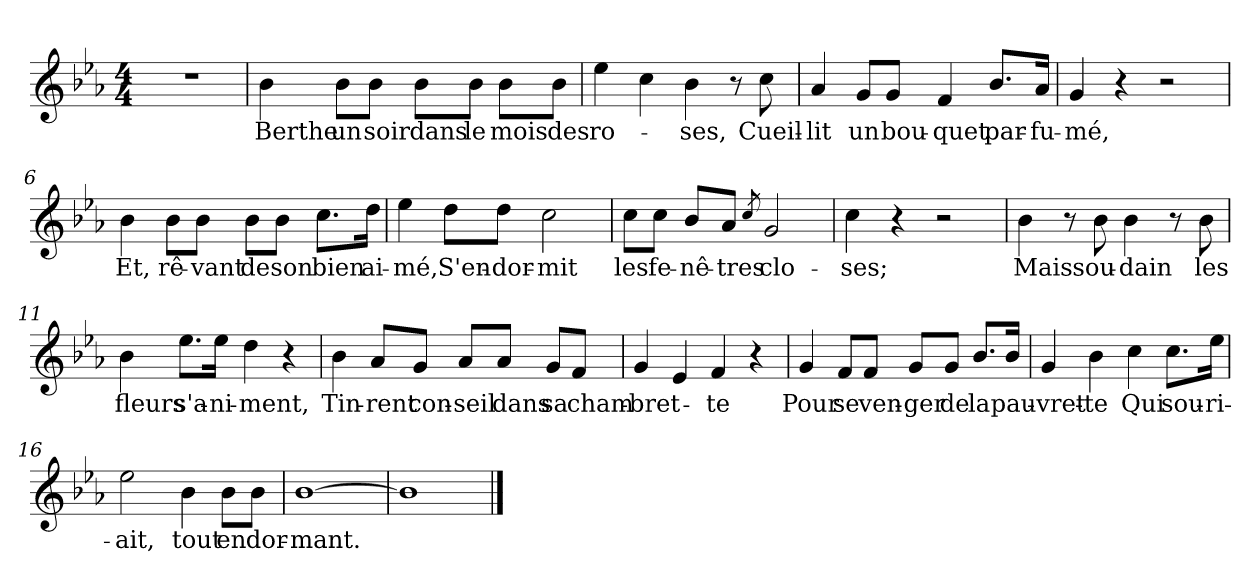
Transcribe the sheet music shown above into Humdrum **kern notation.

**kern	**text
*part1	*part1
*staff1	*staff1
*clefG2	*
*k[b-e-a-]	*
*M4/4	*
=1	=1
1r	.
=2	=2
!	!LO:LY:b
4b-\	Berthe
!	!LO:LY:b
8b-\L	un
!	!LO:LY:b
8b-\J	soir
!	!LO:LY:b
8b-\L	dans
!	!LO:LY:b
8b-\J	le
!	!LO:LY:b
8b-\L	mois
!	!LO:LY:b
8b-\J	des
=3	=3
!	!LO:LY:b
4ee-\	ro-
4cc\	.
!	!LO:LY:b
4b-\	-ses,
8r	.
!	!LO:LY:b
8cc\	Cueil-
=4	=4
!	!LO:LY:b
4a-/	-lit
!	!LO:LY:b
8g/L	un
!	!LO:LY:b
8g/J	bou-
!	!LO:LY:b
4f/	-quet
!	!LO:LY:b
8.b-/L	par-
!	!LO:LY:b
16a-/Jk	-fu-
=5	=5
!	!LO:LY:b
4g/	-mé,
4r	.
2r	.
=6	=6
!	!LO:LY:b
4b-\	Et,
!	!LO:LY:b
8b-\L	rê-
!	!LO:LY:b
8b-\J	-vant
!	!LO:LY:b
8b-\L	de
!	!LO:LY:b
8b-\J	son
!	!LO:LY:b
8.cc\L	bien
!	!LO:LY:b
16dd\Jk	ai-
!!LO:LB:g=z
=7	=7
!	!LO:LY:b
4ee-\	-mé,
!	!LO:LY:b
8dd\L	S'en-
!	!LO:LY:b
8dd\J	-dor-
!	!LO:LY:b
2cc\	-mit
=8	=8
!	!LO:LY:b
8cc\L	les
!	!LO:LY:b
8cc\J	fe-
!	!LO:LY:b
8b-/L	-nê-
!	!LO:LY:b
8a-/J	-tres
8qcc/	.
!	!LO:LY:b
2g/	clo-
=9	=9
!	!LO:LY:b
4cc\	-ses;
4r	.
2r	.
=10	=10
!	!LO:LY:b
4b-\	Mais
8r	.
!	!LO:LY:b
8b-\	sou-
!	!LO:LY:b
4b-\	-dain
8r	.
!	!LO:LY:b
8b-\	les
=11	=11
!	!LO:LY:b
4b-\	fleurs
!	!LO:LY:b
8.ee-\L	s'a-
!	!LO:LY:b
16ee-\Jk	-ni-
!	!LO:LY:b
4dd\	-ment,
4r	.
=12	=12
!	!LO:LY:b
4b-\	Tin-
!	!LO:LY:b
8a-/L	-rent
!	!LO:LY:b
8g/J	con-
!	!LO:LY:b
8a-/L	-seil
!	!LO:LY:b
8a-/J	dans
!	!LO:LY:b
8g/L	sa
!	!LO:LY:b
8f/J	cham-
!!LO:LB:g=z
=13	=13
!	!LO:LY:b
4g/	-bret-
4e-/	.
!	!LO:LY:b
4f/	-te
4r	.
=14	=14
!	!LO:LY:b
4g/	Pour
!	!LO:LY:b
8f/L	se
!	!LO:LY:b
8f/J	ven-
!	!LO:LY:b
8g/L	-ger
!	!LO:LY:b
8g/J	de
!	!LO:LY:b
8.b-/L	la
!	!LO:LY:b
16b-/Jk	pau-
=15	=15
!	!LO:LY:b
4g/	-vret-
!	!LO:LY:b
4b-\	-te
!	!LO:LY:b
4cc\	Qui
!	!LO:LY:b
8.cc\L	sou-
!	!LO:LY:b
16ee-\Jk	-ri-
=16	=16
!	!LO:LY:b
2ee-\	-ait,
!	!LO:LY:b
4b-\	tout
!	!LO:LY:b
8b-\L	en
!	!LO:LY:b
8b-\J	dor-
=17	=17
!	!LO:LY:b
[1b-	-mant.
=18	=18
1b-]	.
==	==
*-	*-
